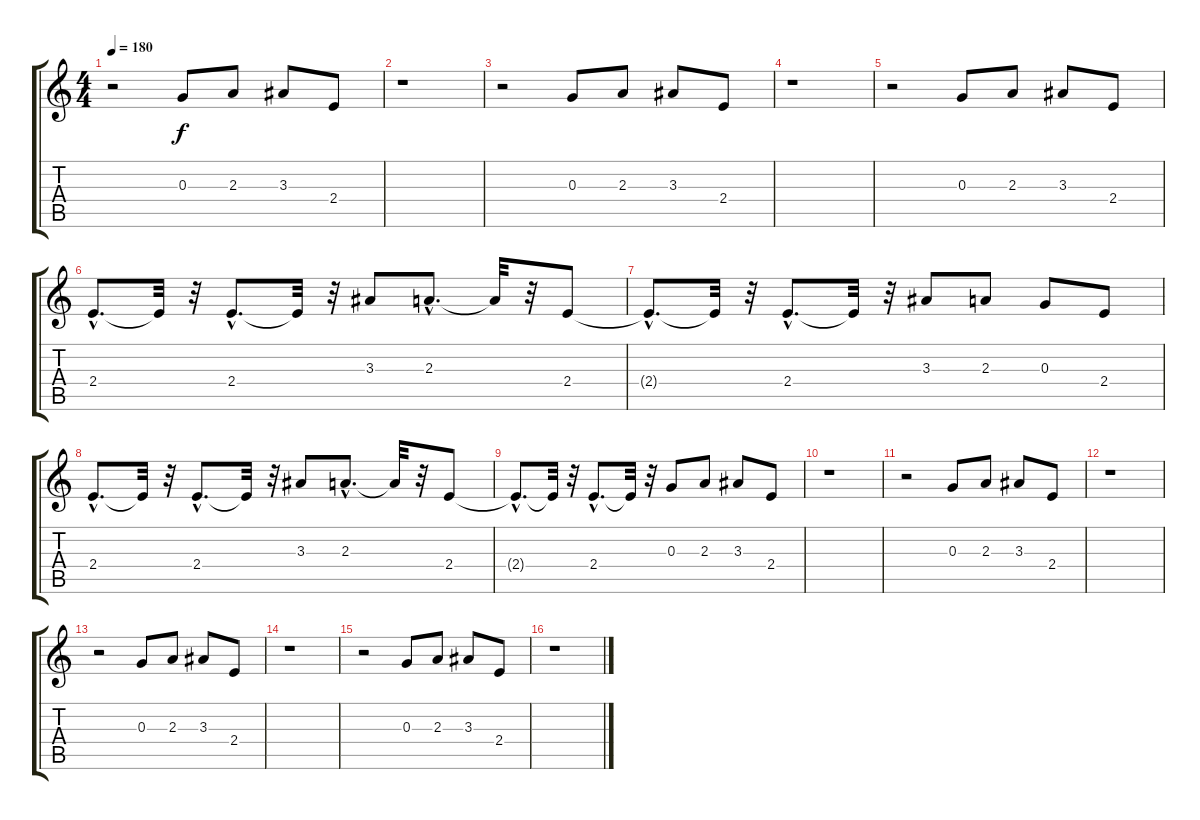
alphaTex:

\track "" {instrument distortionguitar}
\staff {score tabs}
\tuning (E4 B3 G3 D3 A2 E2) {hide}
\ts (4 4)
\tempo 180
\clef g2
\ks c
r.2{dy f} 0.3.8 2.3.8 3.3.8 2.4.8 |
r.1 |
r.2 0.3.8 2.3.8 3.3.8 2.4.8 |
r.1 |
r.2 0.3.8 2.3.8 3.3.8 2.4.8 |
2.4{hac}.8{d} 2.4{t}.32 r.32 2.4{hac}.8{d} 2.4{t}.32 r.32 3.3.8 2.3{hac}.8{d} 2.3{t}.32 r.32 2.4.8 |
2.4{hac t}.8{d} 2.4{t}.32 r.32 2.4{hac}.8{d} 2.4{t}.32 r.32 3.3.8 2.3.8 0.3.8 2.4.8 |
2.4{hac}.8{d} 2.4{t}.32 r.32 2.4{hac}.8{d} 2.4{t}.32 r.32 3.3.8 2.3{hac}.8{d} 2.3{t}.32 r.32 2.4.8 |
2.4{hac t}.8{d} 2.4{t}.32 r.32 2.4{hac}.8{d} 2.4{t}.32 r.32 0.3.8 2.3.8 3.3.8 2.4.8 |
r.1 |
r.2 0.3.8 2.3.8 3.3.8 2.4.8 |
r.1 |
r.2 0.3.8 2.3.8 3.3.8 2.4.8 |
r.1 |
r.2 0.3.8 2.3.8 3.3.8 2.4.8 |
r.1
